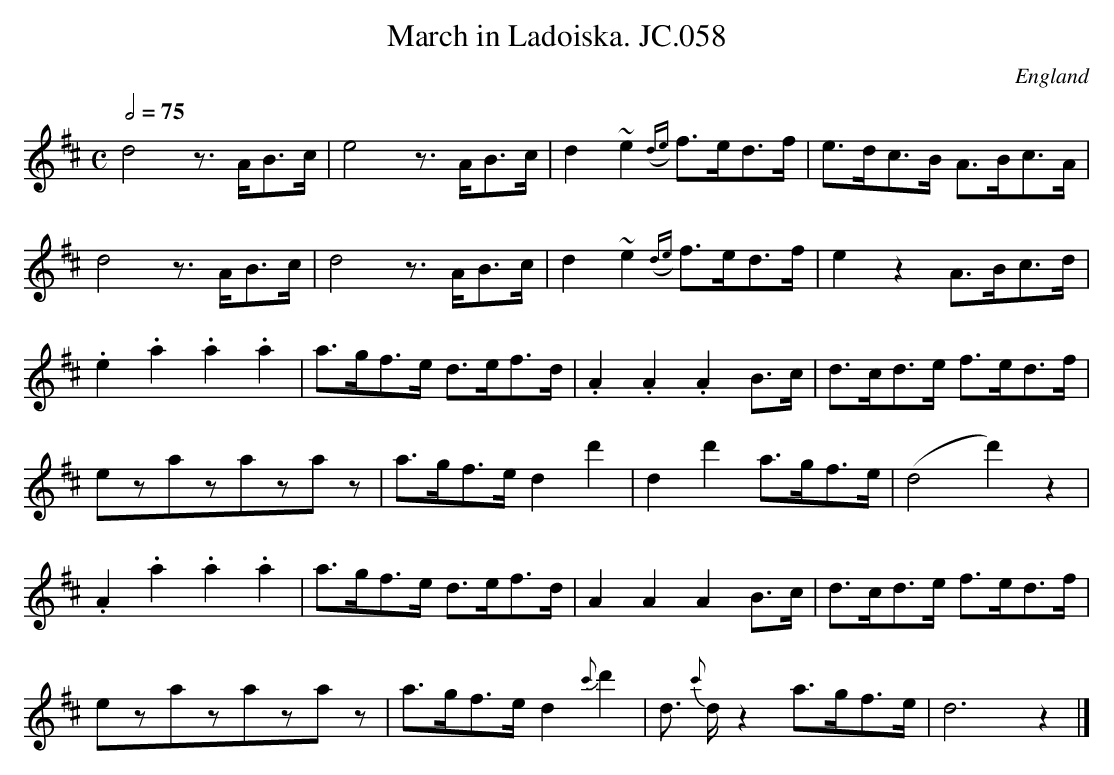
X:1
T:March in Ladoiska. JC.058
O:England
M:C
L:1/8
Q:2/4=75
K:D major
d4z>AB>c|\
e4z>AB>c|d2~e2{(de)}f>ed>f|e>dc>B A>Bc>A|!
d4z>AB>c|d4z>AB>c|d2~e2{(de)}f>ed>f|e2z2A>Bc>d|!
.e2.a2.a2.a2|a>gf>e d>ef>d|.A2.A2.A2B>c|d>cd>e f>ed>f|!
ezazazaz|a>gf>ed2d'2|d2d'2a>gf>e|(d4d'2)z2|!
.A2.a2.a2.a2|a>gf>e d>ef>d|A2A2A2B>c|d>cd>e f>ed>f|!
ezazazaz|a>gf>ed2{c'}d'2|d3/ {c'}d/'z2a>gf>e|d6z2|]
